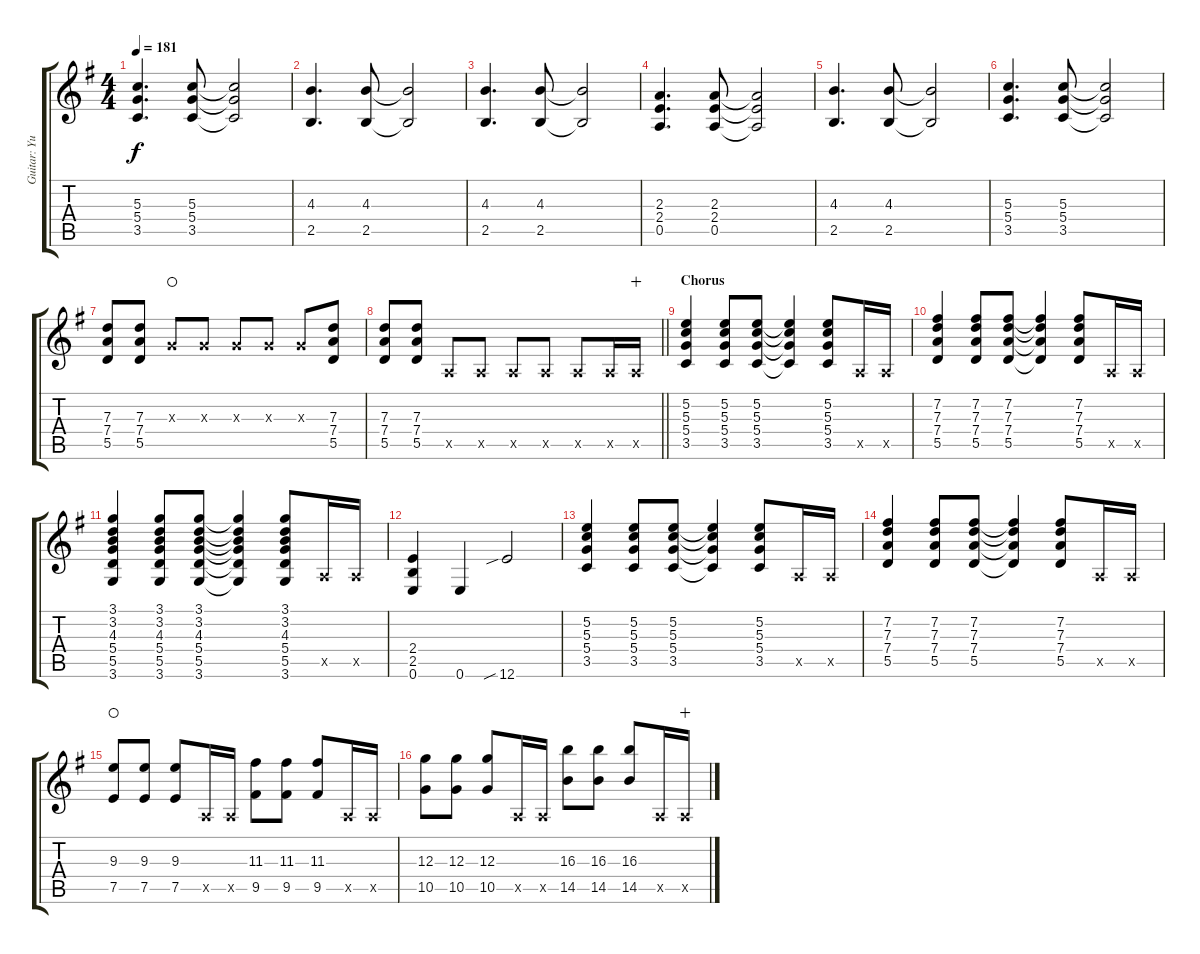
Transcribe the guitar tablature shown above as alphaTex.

\track ("Guitar: Yui Hirasawa" "Guitar: Yu") {instrument overdrivenguitar}
\staff {score tabs}
\tuning (E4 B3 G3 D3 A2 E2) {hide}
\ts (4 4)
\tempo 181
\clef g2
\ks g
(5.3 5.4 3.5).4{d dy f} (5.3 5.4 3.5).8 (5.3{t} 5.4{t} 3.5{t}).2 |
(4.3 2.5).4{d} (4.3 2.5).8 (4.3{t} 2.5{t}).2 |
(4.3 2.5).4{d} (4.3 2.5).8 (4.3{t} 2.5{t}).2 |
(2.3 2.4 0.5).4{d} (2.3 2.4 0.5).8 (2.3{t} 2.4{t} 0.5{t}).2 |
(4.3 2.5).4{d} (4.3 2.5).8 (4.3{t} 2.5{t}).2 |
(5.3 5.4 3.5).4{d} (5.3 5.4 3.5).8 (5.3{t} 5.4{t} 3.5{t}).2 |
(7.3 7.4 5.5).8{volume 12} (7.3 7.4 5.5).8{volume 16} 0.3{x}.8{waho} 0.3{x}.8 0.3{x}.8 0.3{x}.8 0.3{x}.8 (7.3 7.4 5.5).8 |
\barLineRight lightlight
(7.3 7.4 5.5).8 (7.3 7.4 5.5).8 0.5{x}.8 0.5{x}.8 0.5{x}.8 0.5{x}.8 0.5{x}.8 0.5{x}.16 0.5{x}.16{wahc} |
\section ("" "Chorus")
(5.2 5.3 5.4 3.5).4 (5.2 5.3 5.4 3.5).8 (5.2 5.3 5.4 3.5).8 (5.2{t} 5.3{t} 5.4{t} 3.5{t}).4 (5.2 5.3 5.4 3.5).8 0.5{x}.16 0.5{x}.16 |
(7.2 7.3 7.4 5.5).4 (7.2 7.3 7.4 5.5).8 (7.2 7.3 7.4 5.5).8 (7.2{t} 7.3{t} 7.4{t} 5.5{t}).4 (7.2 7.3 7.4 5.5).8 0.5{x}.16 0.5{x}.16 |
(3.1 3.2 4.3 5.4 5.5 3.6).4 (3.1 3.2 4.3 5.4 5.5 3.6).8 (3.1 3.2 4.3 5.4 5.5 3.6).8 (3.1{t} 3.2{t} 4.3{t} 5.4{t} 5.5{t} 3.6{t}).4 (3.1 3.2 4.3 5.4 5.5 3.6).8 0.5{x}.16 0.5{x}.16 |
(2.4 2.5 0.6).4 0.6.4 12.6{sib}.2 |
(5.2 5.3 5.4 3.5).4 (5.2 5.3 5.4 3.5).8 (5.2 5.3 5.4 3.5).8 (5.2{t} 5.3{t} 5.4{t} 3.5{t}).4 (5.2 5.3 5.4 3.5).8 0.5{x}.16 0.5{x}.16 |
(7.2 7.3 7.4 5.5).4 (7.2 7.3 7.4 5.5).8 (7.2 7.3 7.4 5.5).8 (7.2{t} 7.3{t} 7.4{t} 5.5{t}).4 (7.2 7.3 7.4 5.5).8 0.5{x}.16 0.5{x}.16 |
(9.3 7.5).8{waho} (9.3 7.5).8 (9.3 7.5).8 0.5{x}.16 0.5{x}.16 (11.3 9.5).8 (11.3 9.5).8 (11.3 9.5).8 0.5{x}.16 0.5{x}.16 |
(12.3 10.5).8 (12.3 10.5).8 (12.3 10.5).8 0.5{x}.16 0.5{x}.16 (16.3 14.5).8 (16.3 14.5).8 (16.3 14.5).8 0.5{x}.16 0.5{x}.16{wahc}
